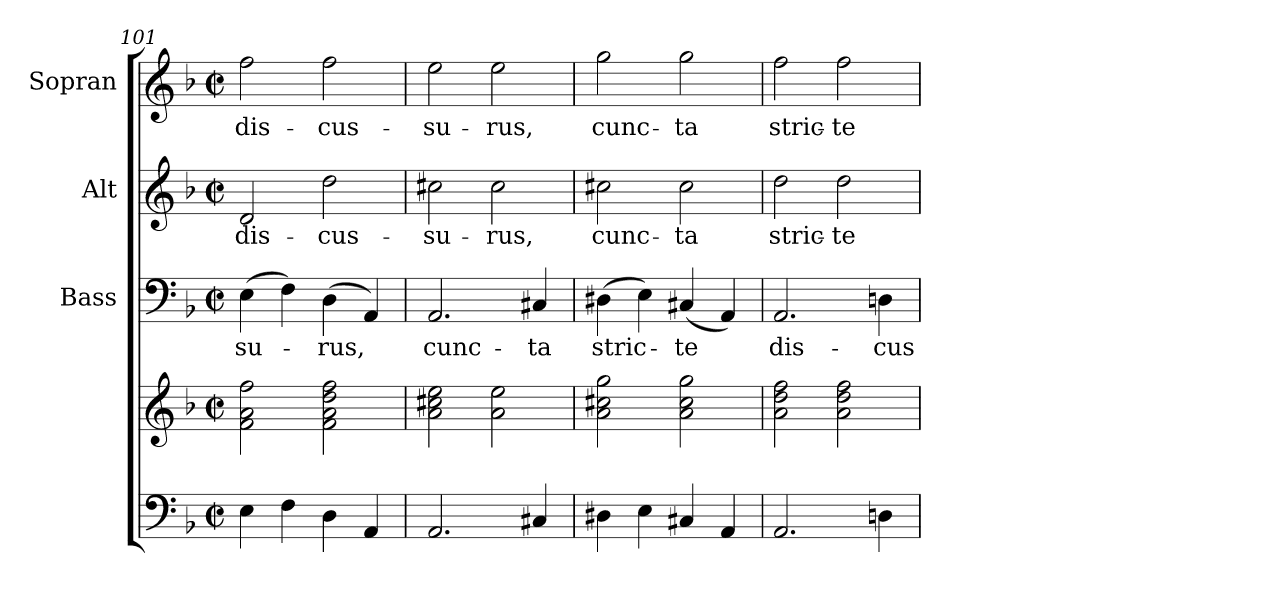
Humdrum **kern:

**kern	**kern	**kern	**text	**kern	**text	**kern	**text
*part4	*part4	*part3	*part3	*part2	*part2	*part1	*part1
*staff5	*staff4	*staff3	*staff3	*staff2	*staff2	*staff1	*staff1
*	*	*I"Bass	*	*I"Alt	*	*I"Sopran	*
*	*	*I'B.	*	*I'A.	*	*I'S.	*
*clefF4	*clefG2	*clefF4	*	*clefG2	*	*clefG2	*
*k[b-]	*k[b-]	*k[b-]	*	*k[b-]	*	*k[b-]	*
*F:	*F:	*F:	*	*F:	*	*F:	*
*M2/2	*M2/2	*M2/2	*	*M2/2	*	*M2/2	*
*met(c|)	*met(c|)	*met(c|)	*	*met(c|)	*	*met(c|)	*
=101	=101	=101	=101	=101	=101	=101	=101
!	!	!	!LO:LY:b	!	!LO:LY:b	!	!LO:LY:b
4E\	2f\ 2a\ 2ff\	(>4E\	-su-	2d/	dis-	2ff\	dis-
4F\	.	4F\)	.	.	.	.	.
!	!	!	!LO:LY:b	!	!LO:LY:b	!	!LO:LY:b
4D\	2f\ 2a\ 2dd\ 2ff\	(>4D\	-rus,	2dd\	-cus-	2ff\	-cus-
4AA/	.	4AA/)	.	.	.	.	.
!!LO:PB:g=z
=102	=102	=102	=102	=102	=102	=102	=102
!	!	!	!LO:LY:b	!	!LO:LY:b	!	!LO:LY:b
2.AA/	2a\ 2cc#X\ 2ee\	2.AA/	cunc-	2cc#X\	-su-	2ee\	-su-
!	!	!	!	!	!LO:LY:b	!	!LO:LY:b
.	2a\ 2ee\	.	.	2cc#\	-rus,	2ee\	-rus,
!	!	!	!LO:LY:b	!	!	!	!
4C#X/	.	4C#X/	-ta	.	.	.	.
=103	=103	=103	=103	=103	=103	=103	=103
!	!	!	!LO:LY:b	!	!LO:LY:b	!	!LO:LY:b
4D#X\	2a\ 2cc#X\ 2gg\	(>4D#X\	stric-	2cc#X\	cunc-	2gg\	cunc-
4E\	.	4E\)	.	.	.	.	.
!	!	!	!LO:LY:b	!	!LO:LY:b	!	!LO:LY:b
4C#X/	2a\ 2cc#\ 2gg\	(<4C#X/	-te	2cc#\	-ta	2gg\	-ta
4AA/	.	4AA/)	.	.	.	.	.
=104	=104	=104	=104	=104	=104	=104	=104
!	!	!	!LO:LY:b	!	!LO:LY:b	!	!LO:LY:b
2.AA/	2a\ 2dd\ 2ff\	2.AA/	dis-	2dd\	stric-	2ff\	stric-
!	!	!	!	!	!LO:LY:b	!	!LO:LY:b
.	2a\ 2dd\ 2ff\	.	.	2dd\	-te	2ff\	-te
!	!	!	!LO:LY:b	!	!	!	!
4Dn\	.	4Dn\	-cus-	.	.	.	.
=	=	=	=	=	=	=	=
*-	*-	*-	*-	*-	*-	*-	*-
